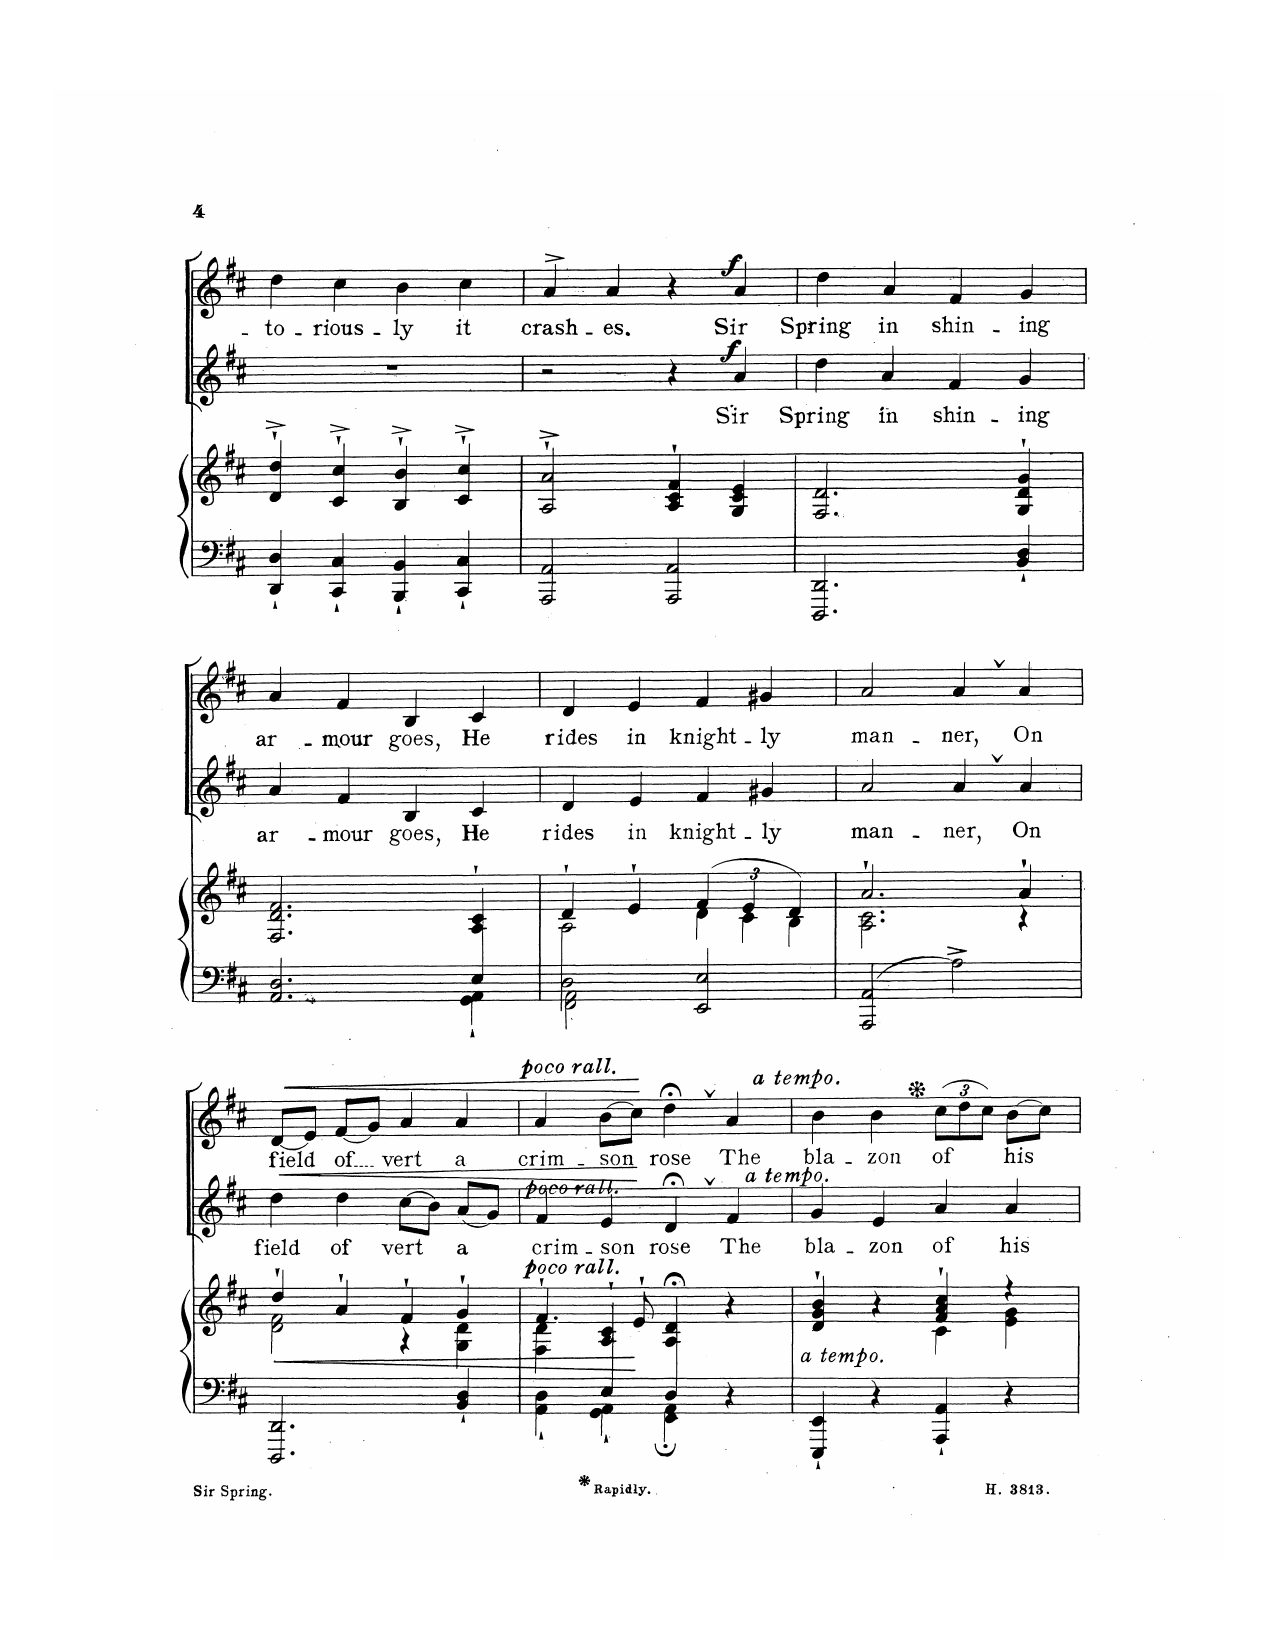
**kern	**kern	**dynam	**kern	**text	**dynam	**kern	**text	**dynam
*part3	*part3	*part3	*part2	*part2	*part2	*part1	*part1	*part1
*staff4	*staff3	*staff3/4	*staff2	*staff2	*staff2	*staff1	*staff1	*staff1
*I"Piano	*	*	*I"Baritone	*	*	*I"Contralto	*	*
*I'Pno	*	*	*	*	*	*	*	*
*clefF4	*clefG2	*	*clefGv2	*	*	*clefG2	*	*
*k[f#c#]	*k[f#c#]	*	*k[f#c#]	*	*	*k[f#c#]	*	*
*M4/4	*M4/4	*	*M4/4	*	*	*M4/4	*	*
*met(c)	*met(c)	*	*met(c)	*	*	*met(c)	*	*
=20	=20	=20	=20	=20	=20	=20	=20	=20
4DD/` 4D/`	4d/`>^> 4dd/`>^>	.	1r	.	.	4dd\	-to-	.
4CC#/` 4C#/`	4c#/`>^> 4cc#/`>^>	.	.	.	.	4cc#\	-rious-	.
4BBB/` 4BB/`	4B/`>^> 4b/`>^>	.	.	.	.	4b\	-ly	.
4CC#/` 4C#/`	4c#/`>^> 4cc#/`>^>	.	.	.	.	4cc#\	it	.
=21	=21	=21	=21	=21	=21	=21	=21	=21
2AAA/ 2AA/	2A/`>^> 2a/`>^>	.	2r	.	.	4a^>/	crash-	.
.	.	.	.	.	.	4a/	-es.	.
2AAA/ 2AA/	4A/`> 4c#/`> 4f#/`>	.	4r	.	.	4r	.	.
!	!	!	!	!	!LO:DY:a	!	!	!LO:DY:a
.	4G/ 4c#/ 4e/	.	4A/	Sir	f	4a/	Sir	f
=22	=22	=22	=22	=22	=22	=22	=22	=22
2.DDD/ 2.DD/	2.F#/ 2.d/	.	4d\	Spring	.	4dd\	Spring	.
.	.	.	4A/	in	.	4a/	in	.
.	.	.	4F#/	shin-	.	4f#/	shin-	.
4BB/` 4D/`	4G/`> 4d/`> 4g/`>	.	4G/	-ing	.	4g/	-ing	.
=23	=23	=23	=23	=23	=23	=23	=23	=23
*^	*	*	*	*	*	*	*	*
2.ryy	2.AA/ 2.D/	2.F#/ 2.d/ 2.f#/	.	4A/	arm-	.	4a/	arm-	.
.	.	.	.	4F#/	-our	.	4f#/	-our	.
.	.	.	.	4BB/	goes,	.	4B/	goes,	.
4E\	4GG\`< 4AA\`<	4A/` 4c#/`	.	4C#/	He	.	4c#/	He	.
=24	=24	=24	=24	=24	=24	=24	=24	=24	=24
*	*	*^	*	*	*	*	*	*	*
2D\	2FF#\ 2AA\	4d`>/	2A\	.	4D/	rides	.	4d/	rides	.
.	.	4e`>/	.	.	4E/	in	.	4e/	in	.
*	*	*	*Xtuplet	*	*	*	*	*	*	*
2EE/ 2E/	2ryy	6f#/	6d\	.	4F#/	knight-	.	4f#/	knight-	.
.	.	6e/	6c#\	.	.	.	.	.	.	.
.	.	.	.	.	4G#X/	-ly	.	4g#X/	-ly	.
.	.	6d/	6B\	.	.	.	.	.	.	.
*v	*v	*	*	*	*	*	*	*	*	*
=25	=25	=25	=25	=25	=25	=25	=25	=25	=25
2AAA/ 2AA/	2.a`>/	2.A\ 2.c#\	.	2A/	man-	.	2a/	man-	.
2A^\	.	.	.	4A,/	-ner,	.	4a,/	-ner,	.
.	4a`>/	4r	.	4A/	On	.	4a/	On	.
=26	=26	=26	=26	=26	=26	=26	=26	=26	=26
!LO:TX:b:t=* Rapidly	!	!	!	!	!	!	!	!	!
!	!	!	!LO:HP:b	!	!	!LO:HP:b	!	!	!LO:HP:b
2.DDD/ 2.DD/	4dd`/	2d\ 2f#\	<	4d\	field	<	(8d/L	field	<
.	.	.	.	.	.	.	8e/J)	.	.
.	4a`/	.	.	4d\	of	.	(8f#/L	of	.
.	.	.	.	.	.	.	8g/J)	.	.
.	4f#`/	4r	.	(8c#\L	vert	.	4a/	vert	.
.	.	.	.	8B\J)	.	.	.	.	.
4BB/` 4D/`	4g`/	4G\ 4d\	.	(8A/L	a	.	4a/	a	.
.	.	.	.	8G/J)	.	.	.	.	.
=27	=27	=27	=27	=27	=27	=27	=27	=27	=27
*^	*	*	*	*	*	*	*	*	*
*	*^	*	*	*	*	*	*	*	*	*
!	!	!	!	!	!	!	!	!	!LO:TX:i:t=poco rall.	!	!
!	!	!	!	!	!	!LO:TX:i:t=poco rall.	!	!	!	!	!
!	!	!	!LO:TX:i:t=poco rall.	!	!	!	!	!	!	!	!
2ryy	4AA\`< 4D\`<	4ryy	4.f#`/	4F#\ 4d\	.	4F#/	crim-	.	4a/	crim-	.
.	4E/	4GG\` 4AA\`	.	4A/ 4c#/	.	4E/	-son	.	(8b\L	-son	.
.	.	.	8e`/	.	.	.	.	.	8cc#\J)	.	.
4D\	4FF#\; 4AA\;	2ryy	4A/;< 4d/;<	2ryy	[	4D;<,/	rose	[	4dd;<,\	rose	[
!	!	!	!	!	!	!	!	!	!LO:TX:i:t=a tempo	!	!
!	!	!	!	!	!	!LO:TX:i:t=a tempo	!	!	!	!	!
4ryy	4r	.	4r	.	.	4F#/	The	.	4a/	The	.
*	*v	*v	*	*	*	*	*	*	*	*	*
=28	=28	=28	=28	=28	=28	=28	=28	=28	=28	=28
!	!	!LO:TX:i:t=a tempo	!	!	!	!	!	!	!	!
*v	*v	*	*	*	*	*	*	*	*	*
4EEE/` 4EE/`	4d/`> 4g/`> 4b/`>	2ryy	.	4G/	bla-	.	4b\	bla-	.
4r	4r	.	.	4E/	-zon	.	4b\	-zon	.
!	!	!	!	!	!	!	!LO:TX:a:t=*	!	!
4AAA/` 4AA/`	4f#/`> 4a/`> 4cc#/`>	4c#\	.	4A/	of	.	(12cc#\L	of	.
.	.	.	.	.	.	.	12dd\	.	.
.	.	.	.	.	.	.	12cc#\J)	.	.
4r	4r	4e\ 4g\	.	4A/	his	.	(8b\L	his	.
.	.	.	.	.	.	.	8cc#\J)	.	.
*	*v	*v	*	*	*	*	*	*	*
=	=	=	=	=	=	=	=	=
*-	*-	*-	*-	*-	*-	*-	*-	*-
